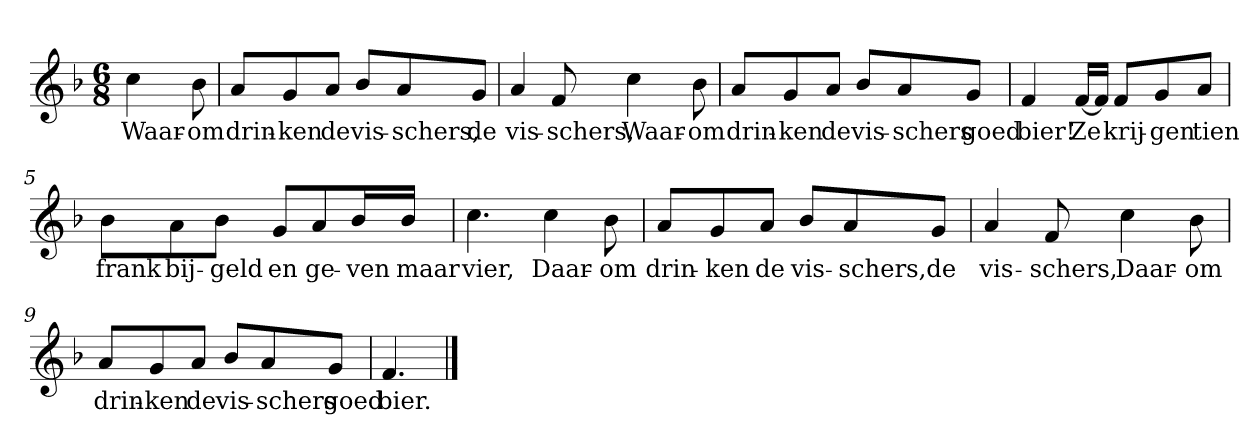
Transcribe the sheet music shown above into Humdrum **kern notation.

**kern	**text
*part1	*part1
*staff1	*staff1
*clefG2	*
*k[b-]	*
*F:	*
*M6/8	*
*MM120	*
=	=
4cc	Waar-
8b-	-om
=1	=1
8a/L	drin-
8g/	-ken
8a/J	de
8b-/L	vis-
8a/	-schers,
8g/J	de
=2	=2
4a	vis-
8f	-schers,
4cc	Waar-
8b-	-om
=3	=3
8a/L	drin-
8g/	-ken
8a/J	de
8b-/L	vis-
8a/	-schers
8g/J	goed
=4	=4
4f	bier!
[16f/LL	Ze
16f/JJ]	.
8f/L	krij-
8g/	-gen
8a/J	tien
=5	=5
8b-\L	frank
8a\	bij-
8b-\J	-geld
8g/L	en
8a/	ge-
16b-/L	-ven
16b-/JJ	maar
=6	=6
4.cc	vier,
4cc	Daar-
8b-	-om
=7	=7
8a/L	drin-
8g/	-ken
8a/J	de
8b-/L	vis-
8a/	-schers,
8g/J	de
=8	=8
4a	vis-
8f	-schers,
4cc	Daar-
8b-	-om
=9	=9
8a/L	drin-
8g/	-ken
8a/J	de
8b-/L	vis-
8a/	-schers
8g/J	goed
=10	=10
4.f	bier.
==	==
*-	*-
